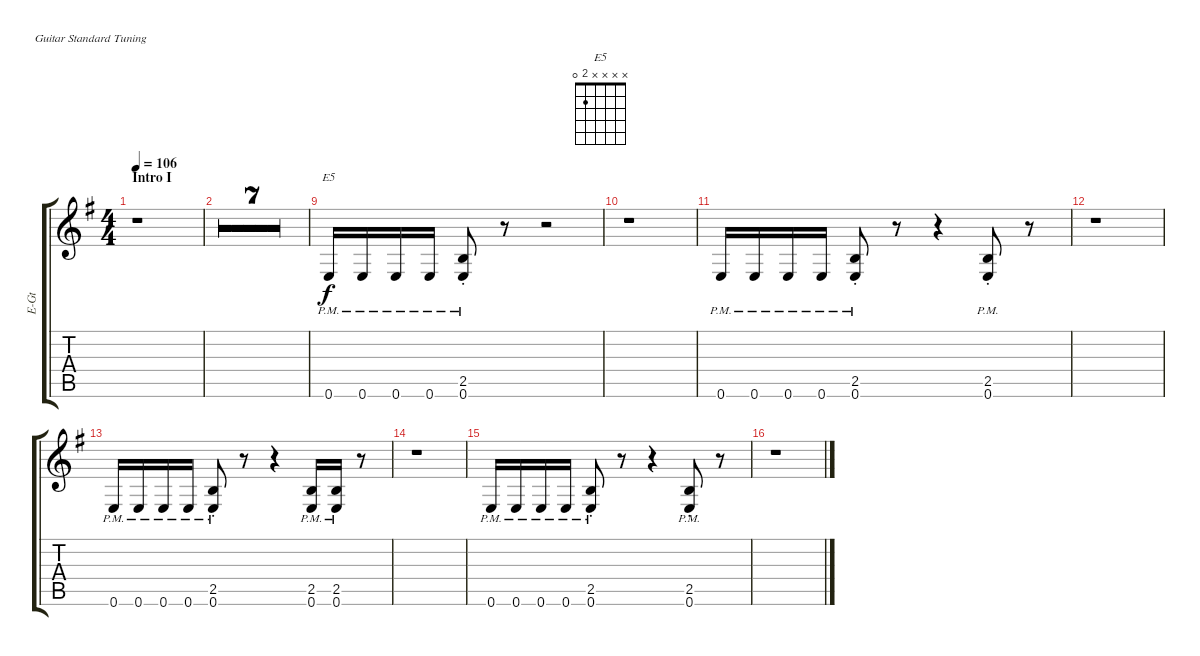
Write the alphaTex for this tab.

\defaultSystemsLayout 4
\bracketExtendMode groupsimilarinstruments
\otherSystemsTrackNameOrientation horizontal
\track ("Rhythm Guitar I" "E-Gt") {multiBarRest instrument distortionguitar}
\staff {score tabs}
\tuning (E4 B3 G3 D3 A2 E2)
\chord ("E5" x x x x 2 0) {showfingering false}
\ts (4 4)
\section ("" "Intro I")
\tempo 106
\clef g2
\ks g
r.1{dy f instrument distortionguitar beam Down} |
r.1{beam Down} |
r.1{beam Down} |
r.1{beam Down} |
r.1{beam Down} |
r.1{beam Down} |
r.1{beam Down} |
r.1{beam Down} |
0.6{pm acc forcenatural}.16{ch "E5" instrument distortionguitar beam Up} 0.6{pm acc forcenatural}.16{beam Up} 0.6{pm acc forcenatural}.16{beam Up} 0.6{pm acc forcenatural}.16{beam Up} (0.6{pm st acc forcenatural} 2.5{pm st acc forcenatural}).8{beam Up} r.8{beam Up} r.2{beam Up} |
r.1{beam Down} |
0.6{pm acc forcenatural}.16{beam Up} 0.6{pm acc forcenatural}.16{beam Up} 0.6{pm acc forcenatural}.16{beam Up} 0.6{pm acc forcenatural}.16{beam Up} (0.6{pm st acc forcenatural} 2.5{pm st acc forcenatural}).8{beam Up} r.8{beam Up} r.4{beam Up} (0.6{pm st acc forcenatural} 2.5{pm st acc forcenatural}).8{beam Up} r.8{beam Up} |
r.1{beam Down} |
0.6{pm acc forcenatural}.16{beam Up} 0.6{pm acc forcenatural}.16{beam Up} 0.6{pm acc forcenatural}.16{beam Up} 0.6{pm acc forcenatural}.16{beam Up} (0.6{pm st acc forcenatural} 2.5{pm st acc forcenatural}).8{beam Up} r.8{beam Up} r.4{beam Up} (0.6{pm acc forcenatural} 2.5{pm acc forcenatural}).16{beam Up} (0.6{pm acc forcenatural} 2.5{pm acc forcenatural}).16{beam Up} r.8{beam Up} |
r.1{beam Down} |
0.6{pm acc forcenatural}.16{beam Up} 0.6{pm acc forcenatural}.16{beam Up} 0.6{pm acc forcenatural}.16{beam Up} 0.6{pm acc forcenatural}.16{beam Up} (0.6{pm st acc forcenatural} 2.5{pm st acc forcenatural}).8{beam Up} r.8{beam Up} r.4{beam Up} (0.6{pm st acc forcenatural} 2.5{pm st acc forcenatural}).8{beam Up} r.8{beam Up} |
r.1{beam Down}
